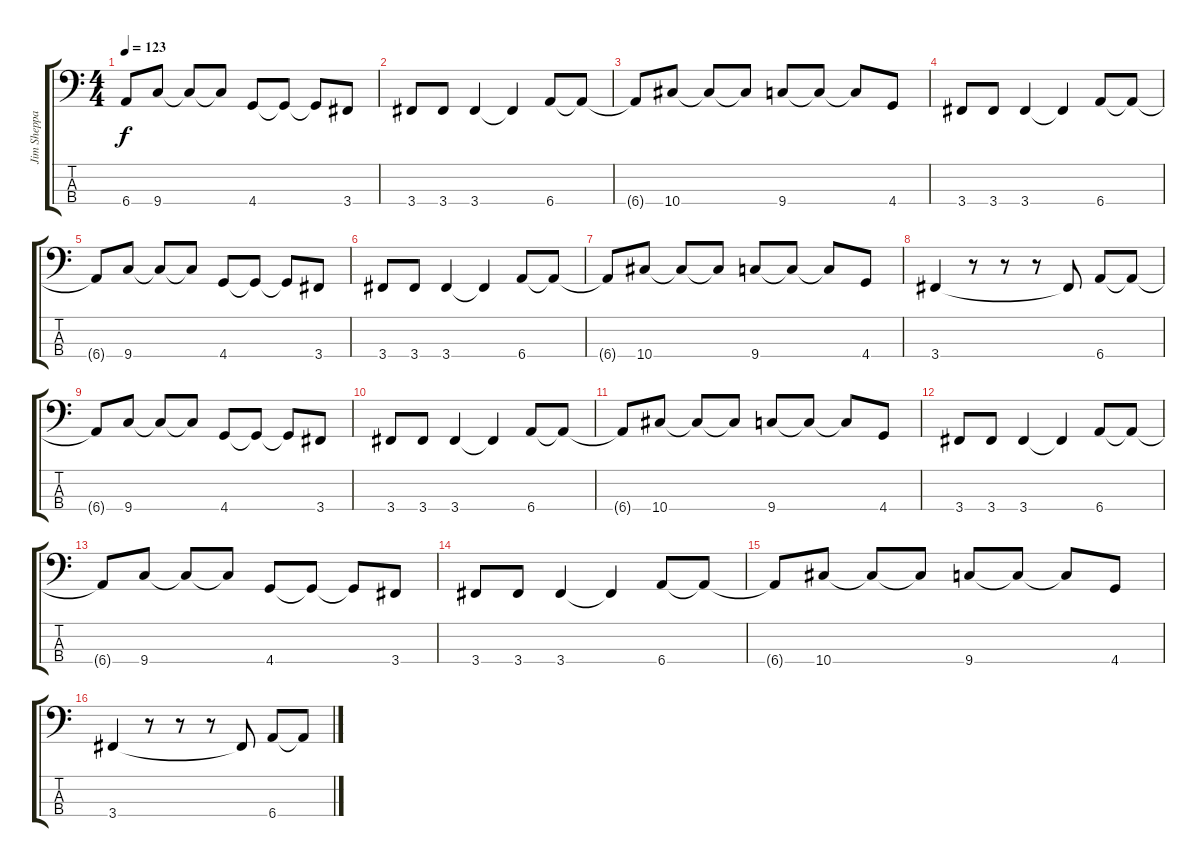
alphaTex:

\track ("Jim Sheppard" "Jim Sheppa") {instrument electricbassfinger}
\staff {score tabs}
\tuning (Gb2 Db2 Ab1 Eb1) {hide}
\ts (4 4)
\tempo 123
\clef f4
\ks c
6.4{t}.8{dy f} 9.4.8 9.4{t}.8 9.4{t}.8 4.4.8 4.4{t}.8 4.4{t}.8 3.4.8 |
3.4.8 3.4.8 3.4.4 3.4{t}.4 6.4.8 6.4{t}.8 |
6.4{t}.8 10.4.8 10.4{t}.8 10.4{t}.8 9.4.8 9.4{t}.8 9.4{t}.8 4.4.8 |
3.4.8 3.4.8 3.4.4 3.4{t}.4 6.4.8 6.4{t}.8 |
6.4{t}.8 9.4.8 9.4{t}.8 9.4{t}.8 4.4.8 4.4{t}.8 4.4{t}.8 3.4.8 |
3.4.8 3.4.8 3.4.4 3.4{t}.4 6.4.8 6.4{t}.8 |
6.4{t}.8 10.4.8 10.4{t}.8 10.4{t}.8 9.4.8 9.4{t}.8 9.4{t}.8 4.4.8 |
3.4.4 r.8 r.8 r.8 3.4{t}.8 6.4.8 6.4{t}.8 |
6.4{t}.8 9.4.8 9.4{t}.8 9.4{t}.8 4.4.8 4.4{t}.8 4.4{t}.8 3.4.8 |
3.4.8 3.4.8 3.4.4 3.4{t}.4 6.4.8 6.4{t}.8 |
6.4{t}.8 10.4.8 10.4{t}.8 10.4{t}.8 9.4.8 9.4{t}.8 9.4{t}.8 4.4.8 |
3.4.8 3.4.8 3.4.4 3.4{t}.4 6.4.8 6.4{t}.8 |
6.4{t}.8 9.4.8 9.4{t}.8 9.4{t}.8 4.4.8 4.4{t}.8 4.4{t}.8 3.4.8 |
3.4.8 3.4.8 3.4.4 3.4{t}.4 6.4.8 6.4{t}.8 |
6.4{t}.8 10.4.8 10.4{t}.8 10.4{t}.8 9.4.8 9.4{t}.8 9.4{t}.8 4.4.8 |
3.4.4 r.8 r.8 r.8 3.4{t}.8 6.4.8 6.4{t}.8
